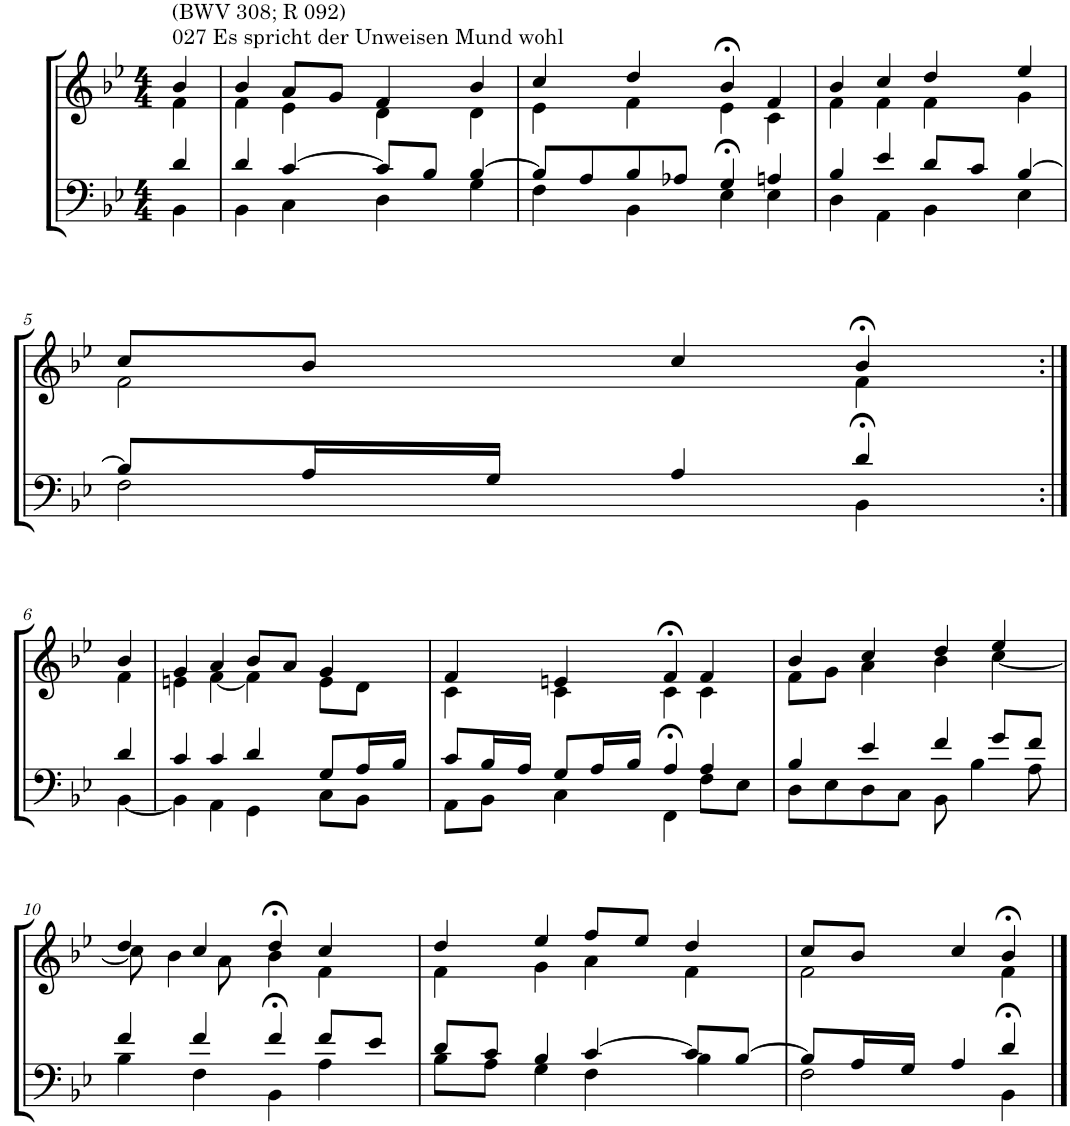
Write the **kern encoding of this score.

**kern	**kern
*part2	*part1
*staff2	*staff1
*I"Tenor/Baß	*I"Sopran/Alt
*clefF4	*clefG2
*k[b-e-]	*k[b-e-]
*M4/4	*M4/4
=1	=1
*^	*^
!	!	!LO:TX:a:t=027 Es spricht der Unweisen Mund wohl	!
!	!	!LO:TX:a:t=(BWV 308; R 092)	!
4d/	4BB-\	4b-/	4f\
=2	=2	=2	=2
4d/	4BB-\	4b-/	4f\
[4c/	4C\	8a/L	4e-\
.	.	8g/J	.
8c/L]	4D\	4f/	4d\
8B-/J	.	.	.
[4B-/	4G\	4b-/	4d\
=3	=3	=3	=3
8B-/L]	4F\	4cc/	4e-\
8A/	.	.	.
8B-/	4BB-\	4dd/	4f\
8A-X/J	.	.	.
4G/	4E->\	4b->/	4e-\
4An/	4E-\	4f/	4c\
=4	=4	=4	=4
4B-/	4D\	4b-/	4f\
4e-/	4AA\	4cc/	4f\
8d/L	4BB-\	4dd/	4f\
8c/J	.	.	.
[4B-/	4E-\	4ee-/	4g\
!!LO:LB:g=z	!!
=5	=5	=5	=5
8B-/L]	2F\	8cc/L	2f\
16A/L	.	8b-/J	.
16G/JJ	.	.	.
4A/	.	4cc/	.
4d/	4BB->\	4b->/	4f\
!!LO:LB:g=z	!!
=6:|!	=6:|!	=6:|!	=6:|!
4d/	[4BB-\	4b-/	4f\
=7	=7	=7	=7
4c/	4BB-\]	4g/	4en\
4c/	4AA\	4a/	[4f\
4d/	4GG\	8b-/L	4f\]
.	.	8a/J	.
8G/L	8C\L	4g/	8e\L
16A/L	8BB-\J	.	8d\J
16B-/JJ	.	.	.
=8	=8	=8	=8
8c/L	8AA\L	4f/	4c\
16B-/L	8BB-\J	.	.
16A/JJ	.	.	.
8G/L	4C\	4en/	4c\
16A/L	.	.	.
16B-/JJ	.	.	.
4A/	4FF>\	4f>/	4c\
4A/	8F\L	4f/	4c\
.	8E-\J	.	.
=9	=9	=9	=9
4B-/	8D\L	4b-/	8f\L
.	8E-\	.	8g\J
4e-/	8D\	4cc/	4a\
.	8C\J	.	.
4f/	8BB-\	4dd/	4b-\
.	4B-\	.	.
8g/L	.	4ee-/	[4cc\
8f/J	8A\	.	.
!!LO:LB:g=z	!!
=10	=10	=10	=10
4f/	4B-\	4dd/	8cc\]
.	.	.	4b-\
4f/	4F\	4cc/	.
.	.	.	8a\
4f/	4BB->\	4dd>/	4b-\
8f/L	4A\	4cc/	4f\
8e-/J	.	.	.
=11	=11	=11	=11
8d/L	8B-\L	4dd/	4f\
8c/J	8A\J	.	.
4B-/	4G\	4ee-/	4g\
[4c/	4F\	8ff/L	4a\
.	.	8ee-/J	.
8c/L]	4B-\	4dd/	4f\
[8B-/J	.	.	.
=12	=12	=12	=12
8B-/L]	2F\	8cc/L	2f\
16A/L	.	8b-/J	.
16G/JJ	.	.	.
4A/	.	4cc/	.
4d/	4BB->\	4b->/	4f\
*v	*v	*	*
*	*v	*v
==	==
*-	*-
